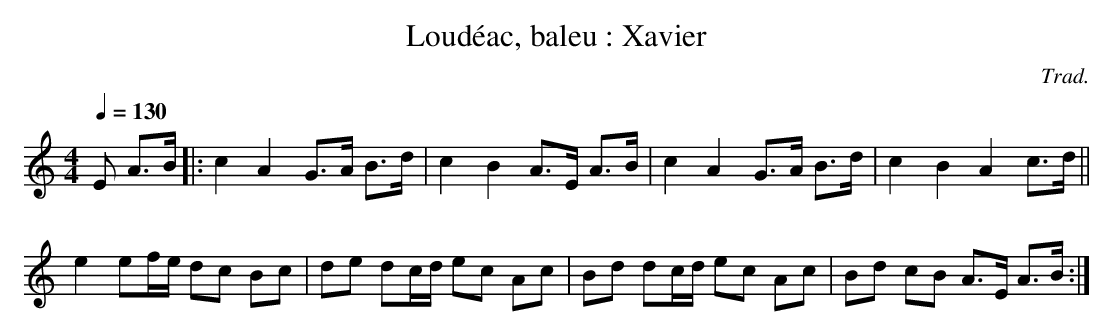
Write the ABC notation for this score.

X:1
T:Loudéac, baleu : Xavier
C:Trad.
M:4/4
L:1/8
Q:1/4=130
K:C
E A>B |: c2 A2 G>A B>d | c2 B2 A>E A>B | c2 A2 G>A B>d | c2 B2 A2 c>d ||
e2 ef/e/ dc Bc | de dc/d/ ec Ac | Bd dc/d/ ec Ac | Bd cB A>E A>B :|
